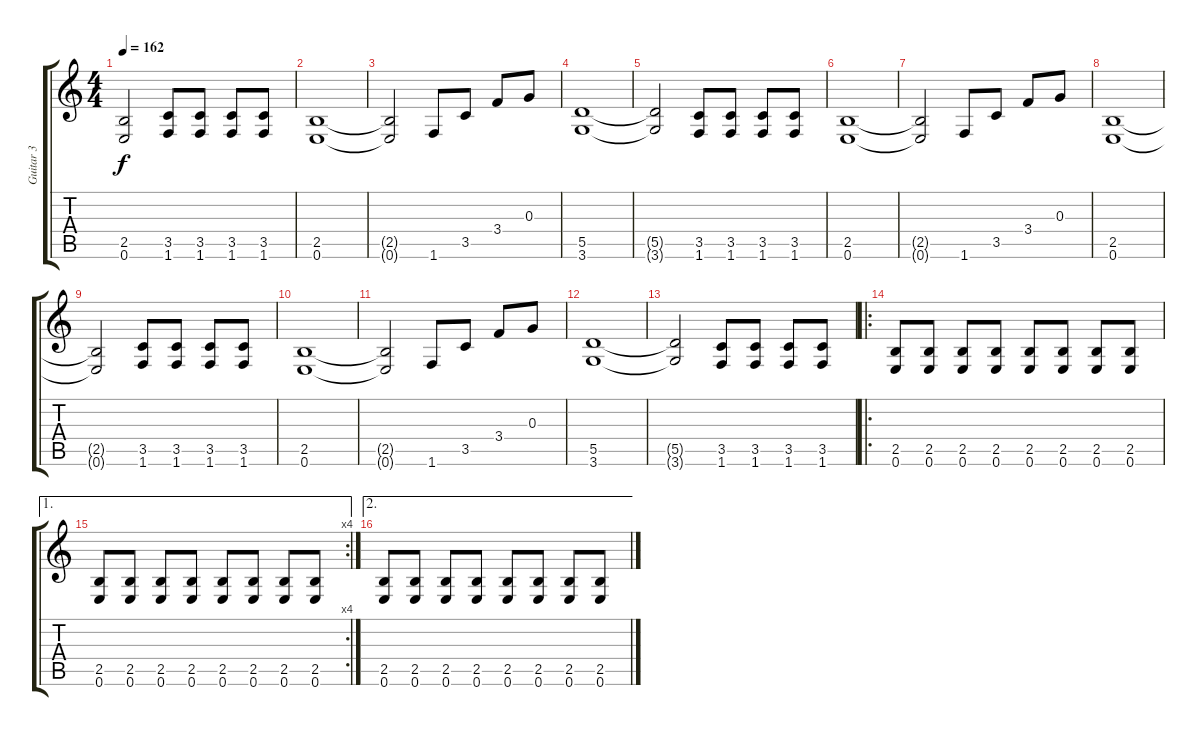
\track ("Guitar 3" "Guitar 3") {instrument distortionguitar}
\staff {score tabs}
\tuning (E4 B3 G3 D3 A2 E2) {hide}
\ts (4 4)
\tempo 162
\clef g2
\ks c
(2.5{t} 0.6{t}).2{dy f} (3.5 1.6).8 (3.5 1.6).8 (3.5 1.6).8 (3.5 1.6).8 |
(2.5 0.6).1 |
(2.5{t} 0.6{t}).2 1.6.8 3.5.8 3.4.8 0.3.8 |
(5.5 3.6).1 |
(5.5{t} 3.6{t}).2 (3.5 1.6).8 (3.5 1.6).8 (3.5 1.6).8 (3.5 1.6).8 |
(2.5 0.6).1 |
(2.5{t} 0.6{t}).2 1.6.8 3.5.8 3.4.8 0.3.8 |
(2.5 0.6).1 |
(2.5{t} 0.6{t}).2 (3.5 1.6).8 (3.5 1.6).8 (3.5 1.6).8 (3.5 1.6).8 |
(2.5 0.6).1 |
(2.5{t} 0.6{t}).2 1.6.8 3.5.8 3.4.8 0.3.8 |
(5.5 3.6).1 |
(5.5{t} 3.6{t}).2 (3.5 1.6).8 (3.5 1.6).8 (3.5 1.6).8 (3.5 1.6).8 |
\ro
(2.5 0.6).8 (2.5 0.6).8 (2.5 0.6).8 (2.5 0.6).8 (2.5 0.6).8 (2.5 0.6).8 (2.5 0.6).8 (2.5 0.6).8 |
\ae 1
\rc 4
(2.5 0.6).8 (2.5 0.6).8 (2.5 0.6).8 (2.5 0.6).8 (2.5 0.6).8 (2.5 0.6).8 (2.5 0.6).8 (2.5 0.6).8 |
\ae 2
(2.5 0.6).8 (2.5 0.6).8 (2.5 0.6).8 (2.5 0.6).8 (2.5 0.6).8 (2.5 0.6).8 (2.5 0.6).8 (2.5 0.6).8
